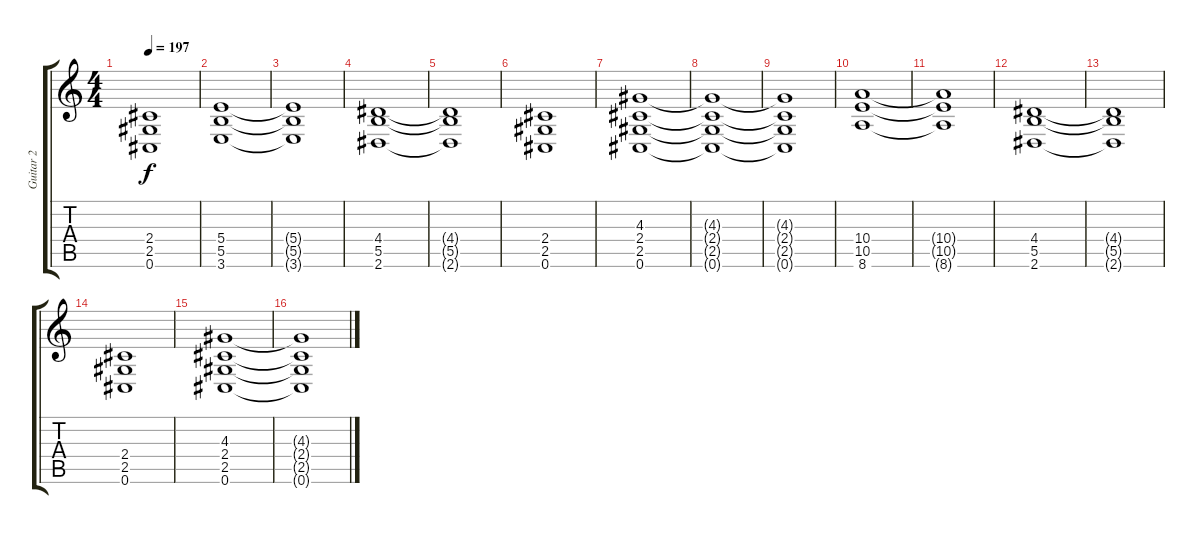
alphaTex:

\track ("Guitar 2" "Guitar 2") {instrument distortionguitar}
\staff {score tabs}
\tuning (Db4 Ab3 E3 B2 Gb2 Db2) {hide}
\ts (4 4)
\tempo 197
\clef g2
\ks c
(2.4{t} 2.5{t} 0.6{t}).1{dy f} |
(5.4 5.5 3.6).1 |
(5.4{t} 5.5{t} 3.6{t}).1 |
(4.4 5.5 2.6).1 |
(4.4{t} 5.5{t} 2.6{t}).1 |
(2.4 2.5 0.6).1 |
(4.3 2.4 2.5 0.6).1 |
(4.3{t} 2.4{t} 2.5{t} 0.6{t}).1 |
(4.3{t} 2.4{t} 2.5{t} 0.6{t}).1 |
(10.4 10.5 8.6).1 |
(10.4{t} 10.5{t} 8.6{t}).1 |
(4.4 5.5 2.6).1 |
(4.4{t} 5.5{t} 2.6{t}).1 |
(2.4 2.5 0.6).1 |
(4.3 2.4 2.5 0.6).1 |
(4.3{t} 2.4{t} 2.5{t} 0.6{t}).1
